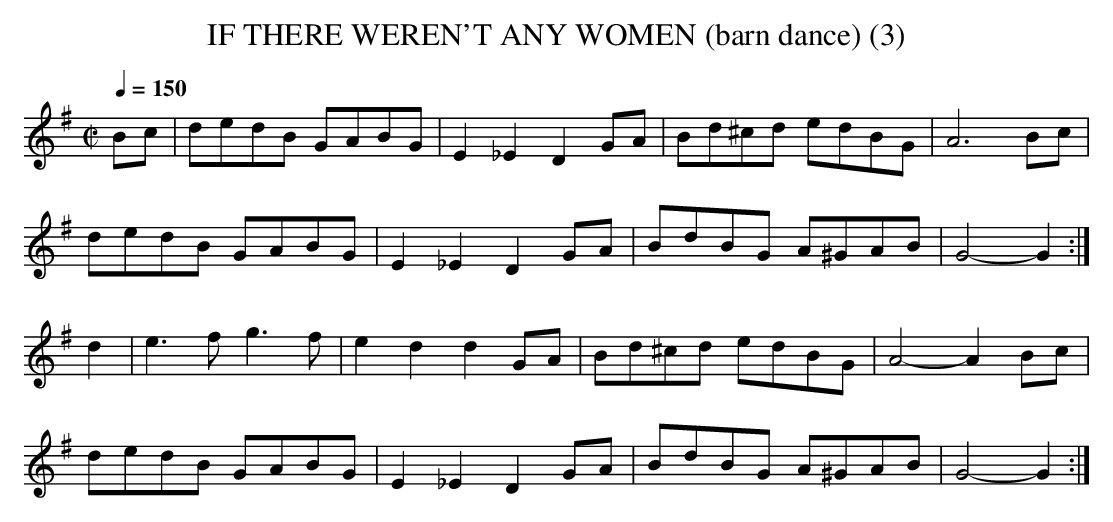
X:1
T:IF THERE WEREN'T ANY WOMEN (barn dance) (3)
Q:1/4=150
L:1/8
M:C|
K:G
Bc|dedB GABG|E2_E2D2GA|Bd^cd edBG|A6Bc|
dedB GABG|E2_E2D2GA|BdBG A^GAB|G4-G2:|
d2|e3f g3f|e2d2d2GA|Bd^cd edBG|A4-A2Bc|
dedB GABG|E2_E2D2GA|BdBG A^GAB|G4-G2:|
